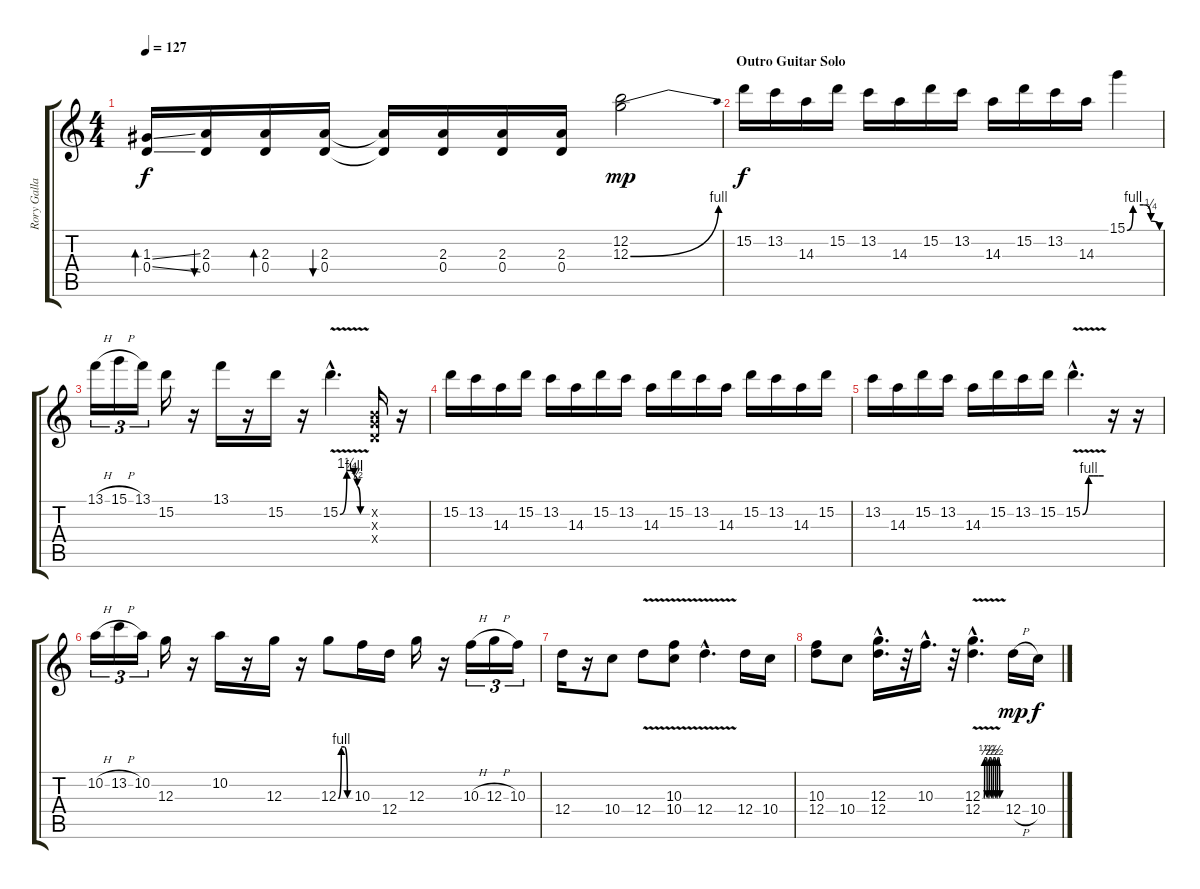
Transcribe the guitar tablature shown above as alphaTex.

\track ("Rory Gallagher" "Rory Galla") {instrument distortionguitar}
\staff {score tabs}
\tuning (E4 B3 G3 D3 A2 E2) {hide}
\ts (4 4)
\tempo 127
\clef g2
\ks c
(1.3{ss} 0.4{ss}).16{bd 60 dy f} (2.3 0.4).16{bu 60} (2.3 0.4).16{bd 60} (2.3 0.4).16{bu 60} (2.3{t} 0.4{t}).16 (2.3 0.4).16 (2.3 0.4).16 (2.3 0.4).16 (12.2 12.3{be (bend 0 0 60 4)}).2{dy mp} |
\section ("" "Outro Guitar Solo")
15.2.16{dy f} 13.2.16 14.3.16 15.2.16 13.2.16 14.3.16 15.2.16 13.2.16 14.3.16 15.2.16 13.2.16 14.3.16 15.1{be (custom 0 0 11 4 30 4 44 1 60 0)}.4 |
13.1{h}.16{tu (3 2)} 15.1{h}.16{tu (3 2)} 13.1.16{tu (3 2)} 15.2.16 r.16 13.1.16 r.16 15.2.16 r.16 15.2{be (custom 0 0 15 5 22 5 31 4 38 2 45 0 51 0 60 0) v hac}.4{d} (0.2{x} 0.3{x} 0.4{x}).16 r.16 |
15.2.16 13.2.16 14.3.16 15.2.16 13.2.16 14.3.16 15.2.16 13.2.16 14.3.16 15.2.16 13.2.16 14.3.16 15.2.16 13.2.16 14.3.16 15.2.16 |
13.2.16 14.3.16 15.2.16 13.2.16 14.3.16 15.2.16 13.2.16 15.2.16 15.2{be (custom 0 0 17 4 30 4 45 4 60 4) v hac}.4{d} r.16 r.16 |
10.2{h}.16{tu (3 2)} 13.2{h}.16{tu (3 2)} 10.2.16{tu (3 2)} 12.3.16 r.16 10.2.16 r.16 12.3.16 r.16 12.3{be (custom 0 0 15 4 30 4 45 0 60 0)}.8 10.3.16 12.4.16 12.3.16 r.16 10.3{h}.16{tu (3 2)} 12.3{h}.16{tu (3 2)} 10.3.16{tu (3 2)} |
12.4.16 r.16 10.4.8 12.4{v}.8 (10.3 10.4{v}).8 12.4{v hac}.4{d} 12.4.16 10.4.16 |
(10.3 12.4).8 10.4.8 (12.3{hac} 12.4{hac}).16{d} r.32 10.3{hac}.16{d} r.32 (12.3{be (custom 0 0 5 0 7 2 13 2 15 0 20 0 22 2 27 2 29 0 33 0 35 2 40 2 42 0 46 0 48 2 52 2 55 0 60 0) hac} 12.4{v hac}).4{d} 12.4{h}.16{dy mp} 10.4.16{dy f}
